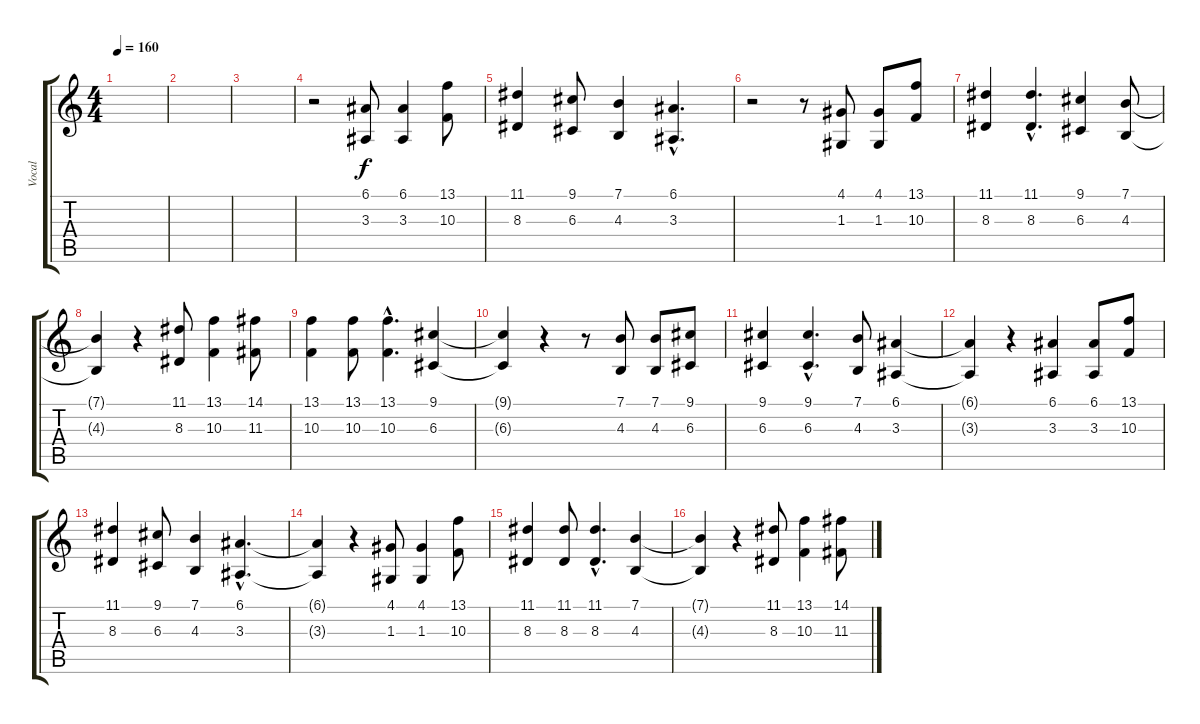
\track ("Vocal" "Vocal") {instrument pad7halo}
\staff {score tabs}
\tuning (E4 B3 G3 D3 A2 E2) {hide}
\ts (4 4)
\tempo 160
\clef g2
\ks c
|
|
|
r.2 (6.1 3.3).8 (6.1 3.3).4 (13.1 10.3).8 |
(11.1 8.3).4 (9.1 6.3).8 (7.1 4.3).4 (6.1{hac} 3.3{hac}).4{d} |
r.2 r.8 (4.1 1.3).8 (4.1 1.3).8 (13.1 10.3).8 |
(11.1 8.3).4 (11.1{hac} 8.3{hac}).4{d} (9.1 6.3).4 (7.1 4.3).8 |
(7.1{t} 4.3{t}).4 r.4 (11.1 8.3).8 (13.1 10.3).4 (14.1 11.3).8 |
(13.1 10.3).4 (13.1 10.3).8 (13.1{hac} 10.3{hac}).4{d} (9.1 6.3).4 |
(9.1{t} 6.3{t}).4 r.4 r.8 (7.1 4.3).8 (7.1 4.3).8 (9.1 6.3).8 |
(9.1 6.3).4 (9.1{hac} 6.3{hac}).4{d} (7.1 4.3).8 (6.1 3.3).4 |
(6.1{t} 3.3{t}).4 r.4 (6.1 3.3).4 (6.1 3.3).8 (13.1 10.3).8 |
(11.1 8.3).4 (9.1 6.3).8 (7.1 4.3).4 (6.1{hac} 3.3{hac}).4{d} |
(6.1{t} 3.3{t}).4 r.4 (4.1 1.3).8 (4.1 1.3).4 (13.1 10.3).8 |
(11.1 8.3).4 (11.1 8.3).8 (11.1{hac} 8.3{hac}).4{d} (7.1 4.3).4 |
(7.1{t} 4.3{t}).4 r.4 (11.1 8.3).8 (13.1 10.3).4 (14.1 11.3).8
